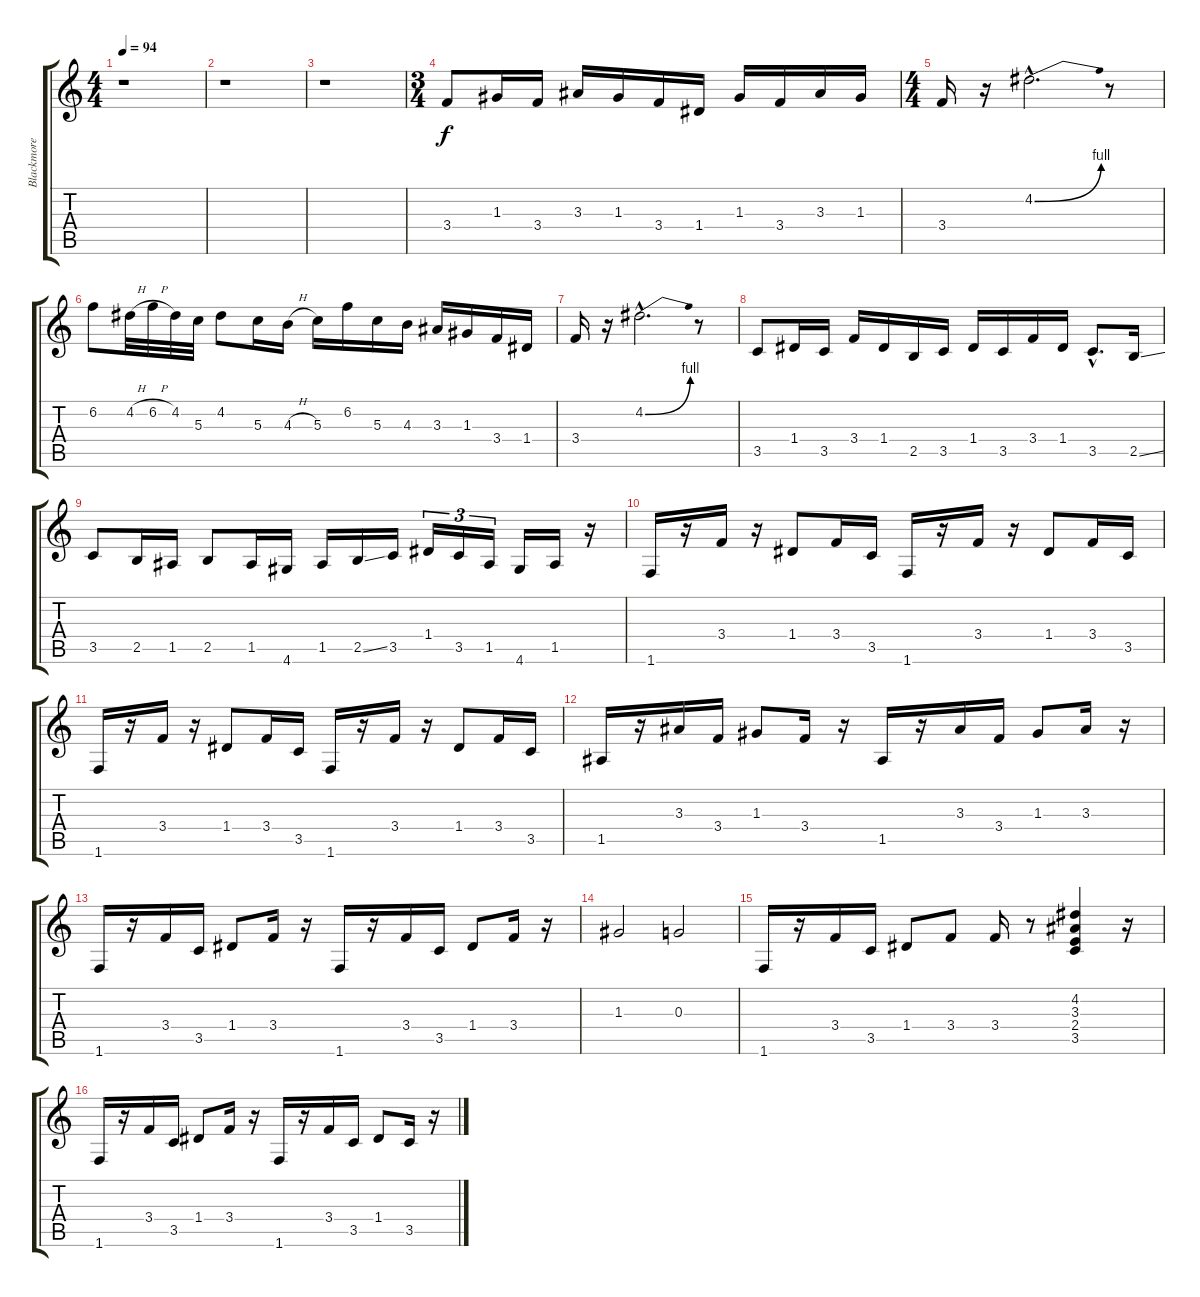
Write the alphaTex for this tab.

\track ("Blackmore Rythm" "Blackmore ") {instrument overdrivenguitar}
\staff {score tabs}
\tuning (E4 B3 G3 D3 A2 E2) {hide}
\ts (4 4)
\tempo 94
\clef g2
\ks c
r.1{dy f} |
r.1 |
r.1 |
\ts (3 4)
3.4.8 1.3.16 3.4.16 3.3.16 1.3.16 3.4.16 1.4.16 1.3.16 3.4.16 3.3.16 1.3.16 |
\ts (4 4)
3.4.16 r.16 4.2{be (bend 0 0 60 4) hac}.2{d} r.8 |
6.2.8 4.2{h}.32 6.2{h}.32 4.2.32 5.3.32 4.2.8 5.3.16 4.3{h}.16 5.3.16 6.2.16 5.3.16 4.3.16 3.3.16 1.3.16 3.4.16 1.4.16 |
3.4.16 r.16 4.2{be (bend 0 0 60 4) hac}.2{d} r.8 |
3.5.8 1.4.16 3.5.16 3.4.16 1.4.16 2.5.16 3.5.16 1.4.16 3.5.16 3.4.16 1.4.16 3.5{hac}.8{d} 2.5{ss}.16 |
3.5.8 2.5.16 1.5.16 2.5.8 1.5.16 4.6.16 1.5.16 2.5{ss}.16 3.5.16 1.4.16{tu (3 2)} 3.5.16{tu (3 2)} 1.5.16{tu (3 2)} 4.6.16 1.5.16 r.16 |
1.6.16 r.16 3.4.16 r.16 1.4.8 3.4.16 3.5.16 1.6.16 r.16 3.4.16 r.16 1.4.8 3.4.16 3.5.16 |
1.6.16 r.16 3.4.16 r.16 1.4.8 3.4.16 3.5.16 1.6.16 r.16 3.4.16 r.16 1.4.8 3.4.16 3.5.16 |
1.5.16 r.16 3.3.16 3.4.16 1.3.8 3.4.16 r.16 1.5.16 r.16 3.3.16 3.4.16 1.3.8 3.3.16 r.16 |
1.6.16 r.16 3.4.16 3.5.16 1.4.8 3.4.16 r.16 1.6.16 r.16 3.4.16 3.5.16 1.4.8 3.4.16 r.16 |
1.3.2 0.3.2 |
1.6.16 r.16 3.4.16 3.5.16 1.4.8 3.4.8 3.4.16 r.8 (4.2 3.3 2.4 3.5).4 r.16 |
1.6.16 r.16 3.4.16 3.5.16 1.4.8 3.4.16 r.16 1.6.16 r.16 3.4.16 3.5.16 1.4.8 3.5.16 r.16
